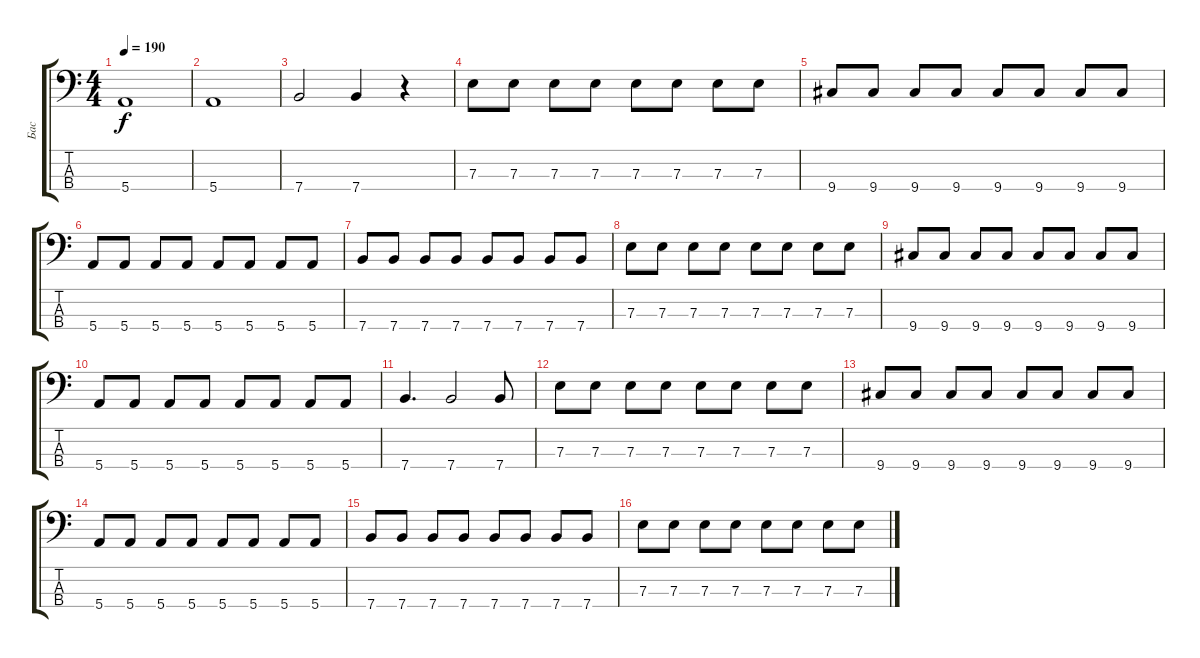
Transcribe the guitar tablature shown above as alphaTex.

\track ("Бас" "Бас") {instrument electricbassfinger}
\staff {score tabs}
\tuning (G2 D2 A1 E1) {hide}
\ts (4 4)
\tempo 190
\clef f4
\ks c
5.4{t}.1{dy f} |
5.4.1 |
7.4.2 7.4.4 r.4 |
7.3.8 7.3.8 7.3.8 7.3.8 7.3.8 7.3.8 7.3.8 7.3.8 |
9.4.8 9.4.8 9.4.8 9.4.8 9.4.8 9.4.8 9.4.8 9.4.8 |
5.4.8 5.4.8 5.4.8 5.4.8 5.4.8 5.4.8 5.4.8 5.4.8 |
7.4.8 7.4.8 7.4.8 7.4.8 7.4.8 7.4.8 7.4.8 7.4.8 |
7.3.8 7.3.8 7.3.8 7.3.8 7.3.8 7.3.8 7.3.8 7.3.8 |
9.4.8 9.4.8 9.4.8 9.4.8 9.4.8 9.4.8 9.4.8 9.4.8 |
5.4.8 5.4.8 5.4.8 5.4.8 5.4.8 5.4.8 5.4.8 5.4.8 |
7.4.4{d} 7.4.2 7.4.8 |
7.3.8 7.3.8 7.3.8 7.3.8 7.3.8 7.3.8 7.3.8 7.3.8 |
9.4.8 9.4.8 9.4.8 9.4.8 9.4.8 9.4.8 9.4.8 9.4.8 |
5.4.8 5.4.8 5.4.8 5.4.8 5.4.8 5.4.8 5.4.8 5.4.8 |
7.4.8 7.4.8 7.4.8 7.4.8 7.4.8 7.4.8 7.4.8 7.4.8 |
7.3.8 7.3.8 7.3.8 7.3.8 7.3.8 7.3.8 7.3.8 7.3.8
